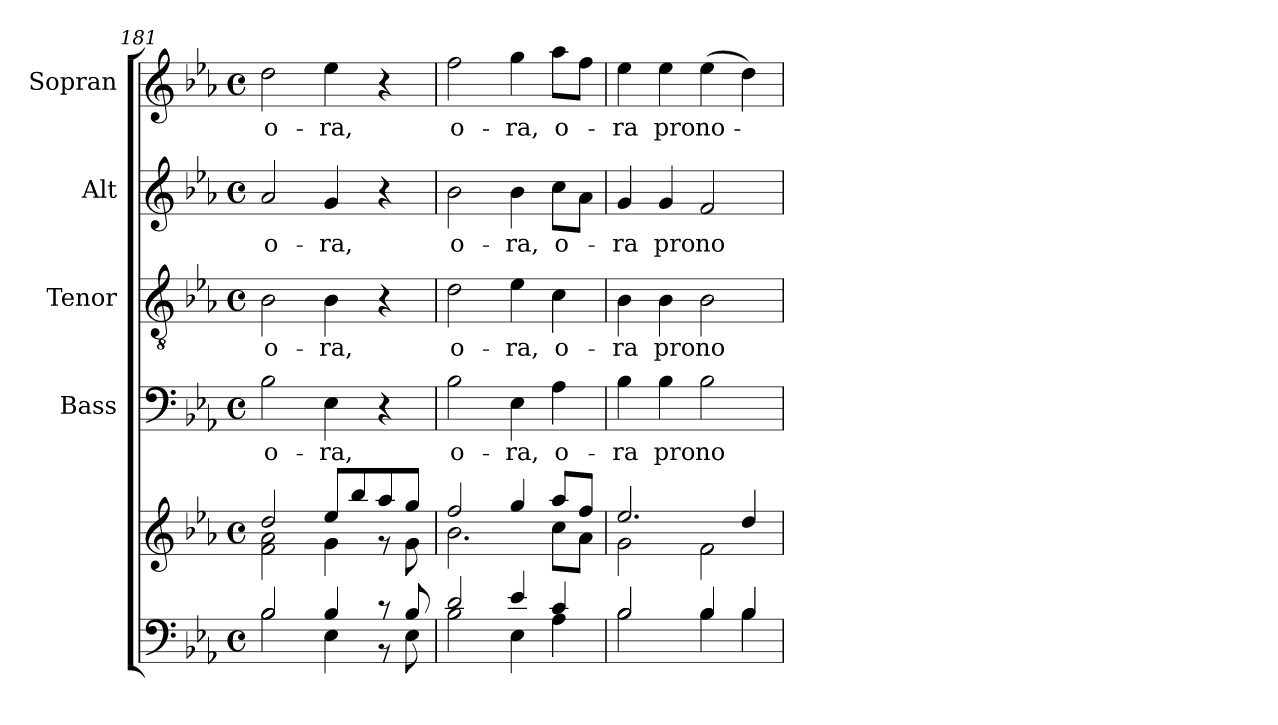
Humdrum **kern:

**kern	**kern	**kern	**text	**kern	**text	**kern	**text	**kern	**text
*part5	*part5	*part4	*part4	*part3	*part3	*part2	*part2	*part1	*part1
*staff6	*staff5	*staff4	*staff4	*staff3	*staff3	*staff2	*staff2	*staff1	*staff1
*	*	*I"Bass	*	*I"Tenor	*	*I"Alt	*	*I"Sopran	*
*	*	*I'B.	*	*I'T.	*	*I'A.	*	*I'S.	*
*clefF4	*clefG2	*clefF4	*	*clefGv2	*	*clefG2	*	*clefG2	*
*k[b-e-a-]	*k[b-e-a-]	*k[b-e-a-]	*	*k[b-e-a-]	*	*k[b-e-a-]	*	*k[b-e-a-]	*
*E-:	*E-:	*E-:	*	*E-:	*	*E-:	*	*E-:	*
*M4/4	*M4/4	*M4/4	*	*M4/4	*	*M4/4	*	*M4/4	*
*met(c)	*met(c)	*met(c)	*	*met(c)	*	*met(c)	*	*met(c)	*
=181	=181	=181	=181	=181	=181	=181	=181	=181	=181
*^	*^	*	*	*	*	*	*	*	*
!	!	!	!	!	!LO:LY:b	!	!LO:LY:b	!	!LO:LY:b	!	!LO:LY:b
2B-/	2B-\	2dd/	2f\ 2a-\	2B-\	o-	2B-\	o-	2a-/	o-	2dd\	o-
!	!	!	!	!	!LO:LY:b	!	!LO:LY:b	!	!LO:LY:b	!	!LO:LY:b
4B-/	4E-\	8ee-/L	4g\	4E-\	-ra,	4B-\	-ra,	4g/	-ra,	4ee-\	-ra,
.	.	8bb-/	.	.	.	.	.	.	.	.	.
8r	8r	8aa-/	8rg	4r	.	4r	.	4r	.	4r	.
8B-/	8E-\	8gg/J	8g\	.	.	.	.	.	.	.	.
=182	=182	=182	=182	=182	=182	=182	=182	=182	=182	=182	=182
!	!	!	!	!	!LO:LY:b	!	!LO:LY:b	!	!LO:LY:b	!	!LO:LY:b
2d/	2B-\	2ff/	2.b-\	2B-\	o-	2d\	o-	2b-\	o-	2ff\	o-
!	!	!	!	!	!LO:LY:b	!	!LO:LY:b	!	!LO:LY:b	!	!LO:LY:b
4e-/	4E-\	4gg/	.	4E-\	-ra,	4e-\	-ra,	4b-\	-ra,	4gg\	-ra,
!	!	!	!	!	!LO:LY:b	!	!LO:LY:b	!	!LO:LY:b	!	!LO:LY:b
4c/	4A-\	8aa-/L	8cc\L	4A-\	o-	4c\	o-	8cc\L	o-	8aa-\L	o-
.	.	8ff/J	8a-\J	.	.	.	.	8a-\J	.	8ff\J	.
=183	=183	=183	=183	=183	=183	=183	=183	=183	=183	=183	=183
!	!	!	!	!	!LO:LY:b	!	!LO:LY:b	!	!LO:LY:b	!	!LO:LY:b
2B-/	2B-\	2.ee-/	2g\	4B-\	-ra	4B-\	-ra	4g/	-ra	4ee-\	-ra
!	!	!	!	!	!LO:LY:b	!	!LO:LY:b	!	!LO:LY:b	!	!LO:LY:b
.	.	.	.	4B-\	pro	4B-\	pro	4g/	pro	4ee-\	pro
!	!	!	!	!	!LO:LY:b	!	!LO:LY:b	!	!LO:LY:b	!	!LO:LY:b
4B-/	4B-\	.	2f\	2B-\	no-	2B-\	no-	2f/	no-	(>4ee-\	no-
4B-/	4B-\	4dd/	.	.	.	.	.	.	.	4dd\)	.
*v	*v	*	*	*	*	*	*	*	*	*	*
*	*v	*v	*	*	*	*	*	*	*	*
=	=	=	=	=	=	=	=	=	=
*-	*-	*-	*-	*-	*-	*-	*-	*-	*-
